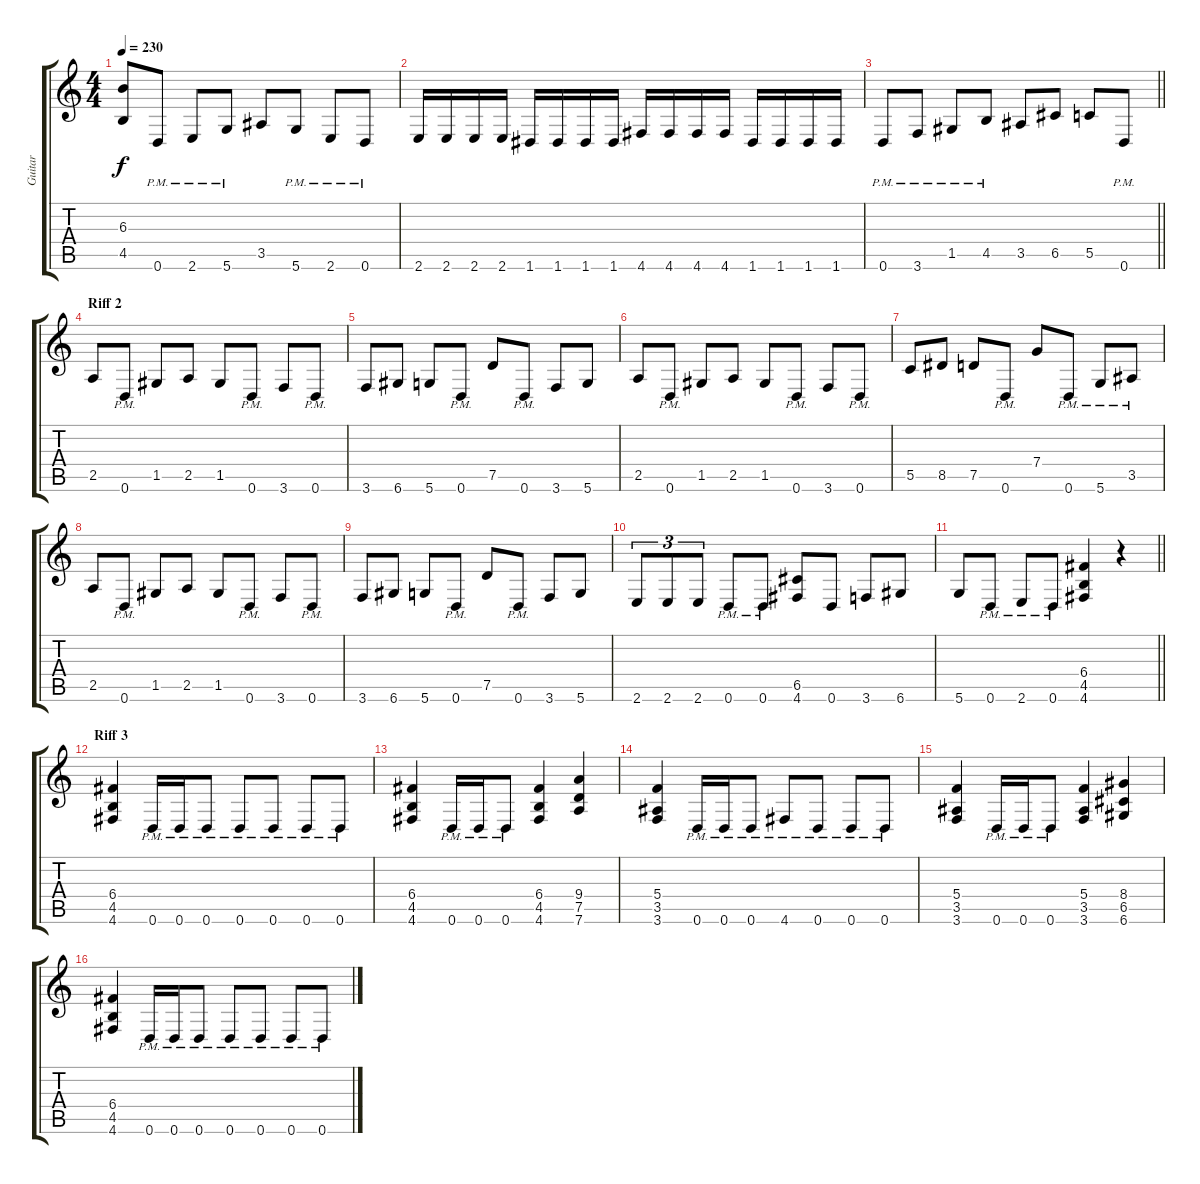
\track ("Guitar" "Guitar") {instrument distortionguitar}
\staff {score tabs}
\tuning (D4 A3 F3 C3 G2 D2) {hide}
\ts (4 4)
\tempo 230
\clef g2
\ks c
(6.3 4.5).8{dy f} 0.6{pm}.8 2.6{pm}.8 5.6{pm}.8 3.5.8 5.6{pm}.8 2.6{pm}.8 0.6{pm}.8 |
2.6.16 2.6.16 2.6.16 2.6.16 1.6.16 1.6.16 1.6.16 1.6.16 4.6.16 4.6.16 4.6.16 4.6.16 1.6.16 1.6.16 1.6.16 1.6.16 |
\barLineRight lightlight
0.6{pm}.8 3.6{pm}.8 1.5{pm}.8 4.5{pm}.8 3.5.8 6.5.8 5.5.8 0.6{pm}.8 |
\section ("" "Riff 2")
2.5.8 0.6{pm}.8 1.5.8 2.5.8 1.5.8 0.6{pm}.8 3.6.8 0.6{pm}.8 |
3.6.8 6.6.8 5.6.8 0.6{pm}.8 7.5.8 0.6{pm}.8 3.6.8 5.6.8 |
2.5.8 0.6{pm}.8 1.5.8 2.5.8 1.5.8 0.6{pm}.8 3.6.8 0.6{pm}.8 |
5.5.8 8.5.8 7.5.8 0.6{pm}.8 7.4.8 0.6{pm}.8 5.6{pm}.8 3.5{pm}.8 |
2.5.8 0.6{pm}.8 1.5.8 2.5.8 1.5.8 0.6{pm}.8 3.6.8 0.6{pm}.8 |
3.6.8 6.6.8 5.6.8 0.6{pm}.8 7.5.8 0.6{pm}.8 3.6.8 5.6.8 |
2.6.8{tu (3 2)} 2.6.8{tu (3 2)} 2.6.8{tu (3 2)} 0.6{pm}.8 0.6{pm}.8 (6.5 4.6).8 0.6.8 3.6.8 6.6.8 |
\barLineRight lightlight
5.6.8 0.6{pm}.8 2.6{pm}.8 0.6{pm}.8 (6.4 4.5 4.6).4 r.4 |
\section ("" "Riff 3")
(6.4 4.5 4.6).4 0.6{pm}.16 0.6{pm}.16 0.6{pm}.8 0.6{pm}.8 0.6{pm}.8 0.6{pm}.8 0.6{pm}.8 |
(6.4 4.5 4.6).4 0.6{pm}.16 0.6{pm}.16 0.6{pm}.8 (6.4 4.5 4.6).4 (9.4 7.5 7.6).4 |
(5.4 3.5 3.6).4 0.6{pm}.16 0.6{pm}.16 0.6{pm}.8 4.6{pm}.8 0.6{pm}.8 0.6{pm}.8 0.6{pm}.8 |
(5.4 3.5 3.6).4 0.6{pm}.16 0.6{pm}.16 0.6{pm}.8 (5.4 3.5 3.6).4 (8.4 6.5 6.6).4 |
(6.4 4.5 4.6).4 0.6{pm}.16 0.6{pm}.16 0.6{pm}.8 0.6{pm}.8 0.6{pm}.8 0.6{pm}.8 0.6{pm}.8
